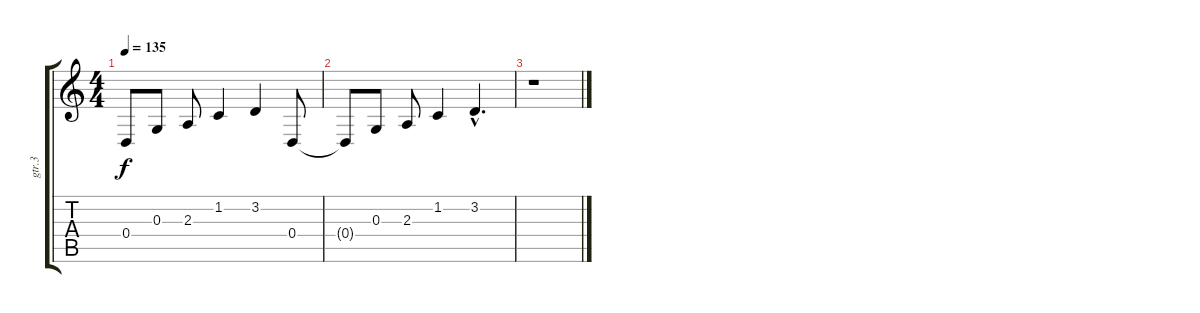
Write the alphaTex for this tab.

\track ("gtr.3" "gtr.3") {instrument sitar}
\staff {score tabs}
\tuning (E4 B3 G3 D3 A2 E2) {hide}
\ts (4 4)
\tempo 135
\clef g2
\ks c
0.4.8{dy f} 0.3.8 2.3.8 1.2.4 3.2.4 0.4.8 |
0.4{t}.8 0.3.8 2.3.8 1.2.4 3.2{hac}.4{d} |
r.1
